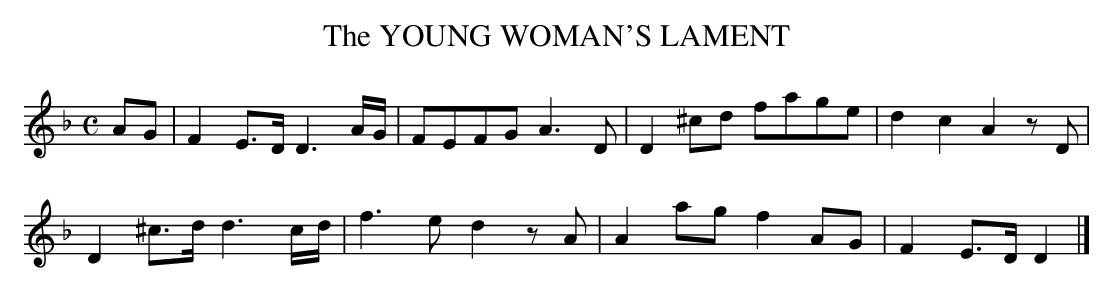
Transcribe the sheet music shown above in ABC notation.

X:1
T:YOUNG WOMAN'S LAMENT, The
Y:"plaintive"
M:C
L:1/8
K:Dm
AG|F2E>D D3A/G/|FEFG A3D|D2^cd fage|d2c2A2zD|
D2^c>d d3c/d/|f3e d2zA|A2ag f2AG|F2E>D D2|]
